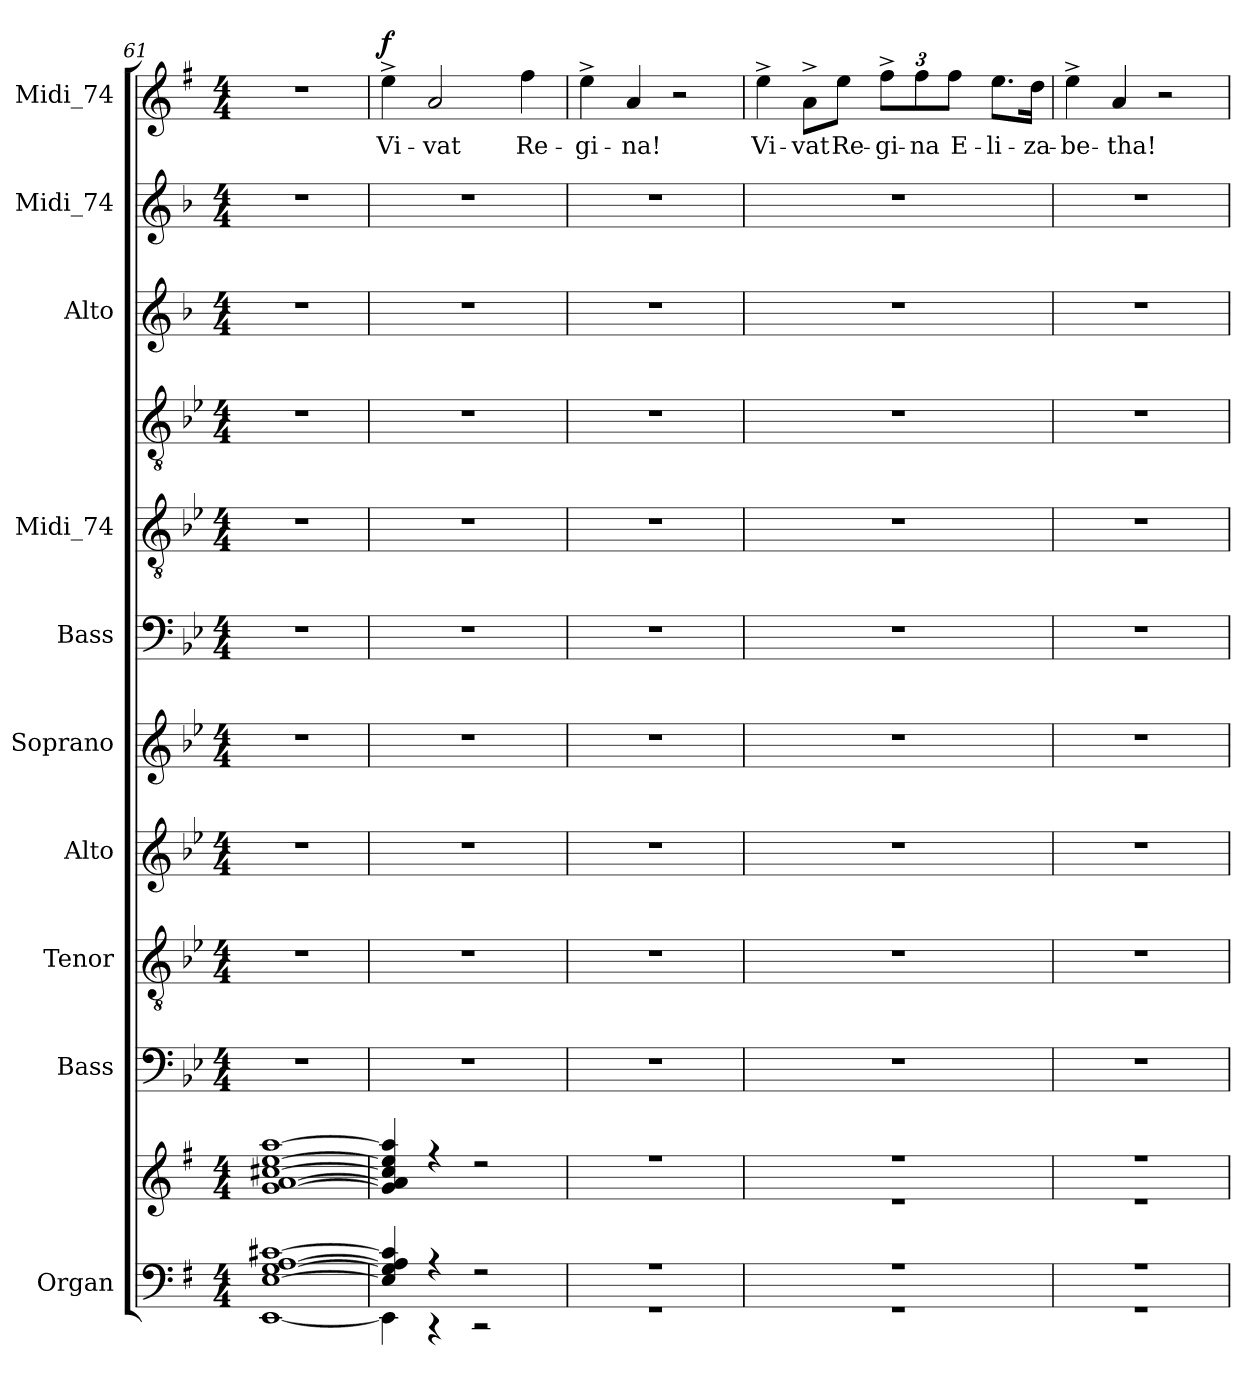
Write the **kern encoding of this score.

**kern	**kern	**kern	**kern	**kern	**kern	**kern	**kern	**kern	**kern	**kern	**kern	**text	**dynam
*part10	*part10	*part9	*part8	*part7	*part6	*part5	*part4	*part4	*part3	*part2	*part1	*part1	*part1
*staff12	*staff11	*staff10	*staff9	*staff8	*staff7	*staff6	*staff5	*staff4	*staff3	*staff2	*staff1	*staff1	*staff1
*I"Organ	*	*I"Bass	*I"Tenor	*I"Alto	*I"Soprano	*I"Bass	*I"Midi_74	*	*I"Alto	*I"Midi_74	*I"Midi_74	*	*
*	*	*I'B	*I'T	*I'A	*I'S	*I'B	*	*	*I'A	*	*	*	*
*clefF4	*clefG2	*clefF4	*clefGv2	*clefG2	*clefG2	*clefF4	*clefGv2	*clefGv2	*clefG2	*clefG2	*clefG2	*	*
*k[f#]	*k[f#]	*k[b-e-]	*k[b-e-]	*k[b-e-]	*k[b-e-]	*k[b-e-]	*k[b-e-]	*k[b-e-]	*k[b-]	*k[b-]	*k[f#]	*	*
*G:	*G:	*B-:	*B-:	*B-:	*B-:	*B-:	*B-:	*B-:	*F:	*F:	*G:	*	*
*M4/4	*M4/4	*M4/4	*M4/4	*M4/4	*M4/4	*M4/4	*M4/4	*M4/4	*M4/4	*M4/4	*M4/4	*	*
=61	=61	=61	=61	=61	=61	=61	=61	=61	=61	=61	=61	=61	=61
*^	*^	*	*	*	*	*	*	*	*	*	*	*	*
[1E/ [1G/ [1A/ [1c#X/	[1EE\	[1g [1a [1cc#X [1ee [1aa	1ryy	1r	1r	1r	1r	1r	1r	1r	1r	1r	1r	.	.
=62	=62	=62	=62	=62	=62	=62	=62	=62	=62	=62	=62	=62	=62	=62	=62
!	!	!	!	!	!	!	!	!	!	!	!	!	!	!LO:LY:b	!LO:DY:b
4E/] 4G/] 4A/] 4c#/]	4EE\]	4g] 4a] 4cc#] 4ee] 4aa]	1ryy	1r	1r	1r	1r	1r	1r	1r	1r	1r	4ee^	Vi-	f
!	!	!	!	!	!	!	!	!	!	!	!	!	!	!LO:LY:b	!
4r	4r	4r	.	.	.	.	.	.	.	.	.	.	2a	-vat	.
2r	2r	2r	.	.	.	.	.	.	.	.	.	.	.	.	.
!	!	!	!	!	!	!	!	!	!	!	!	!	!	!LO:LY:b	!
.	.	.	.	.	.	.	.	.	.	.	.	.	4ff#	Re-	.
=63	=63	=63	=63	=63	=63	=63	=63	=63	=63	=63	=63	=63	=63	=63	=63
!	!	!	!	!	!	!	!	!	!	!	!	!	!	!LO:LY:b	!
1r	1r	1r	1ryy	1r	1r	1r	1r	1r	1r	1r	1r	1r	4ee^	-gi-	.
!	!	!	!	!	!	!	!	!	!	!	!	!	!	!LO:LY:b	!
.	.	.	.	.	.	.	.	.	.	.	.	.	4a	-na!	.
.	.	.	.	.	.	.	.	.	.	.	.	.	2r	.	.
=64	=64	=64	=64	=64	=64	=64	=64	=64	=64	=64	=64	=64	=64	=64	=64
!	!	!	!	!	!	!	!	!	!	!	!	!	!	!LO:LY:b	!
1r	1r	1r	1r	1r	1r	1r	1r	1r	1r	1r	1r	1r	4ee^	Vi-	.
!	!	!	!	!	!	!	!	!	!	!	!	!	!	!LO:LY:b	!
.	.	.	.	.	.	.	.	.	.	.	.	.	8a^\L	-vat	.
!	!	!	!	!	!	!	!	!	!	!	!	!	!	!LO:LY:b	!
.	.	.	.	.	.	.	.	.	.	.	.	.	8ee\J	Re-	.
!	!	!	!	!	!	!	!	!	!	!	!	!	!	!LO:LY:b	!
.	.	.	.	.	.	.	.	.	.	.	.	.	12ff#^\L	-gi-	.
!	!	!	!	!	!	!	!	!	!	!	!	!	!	!LO:LY:b	!
.	.	.	.	.	.	.	.	.	.	.	.	.	12ff#\	-na	.
!	!	!	!	!	!	!	!	!	!	!	!	!	!	!LO:LY:b	!
.	.	.	.	.	.	.	.	.	.	.	.	.	12ff#\J	E-	.
!	!	!	!	!	!	!	!	!	!	!	!	!	!	!LO:LY:b	!
.	.	.	.	.	.	.	.	.	.	.	.	.	8.ee\L	-li-	.
!	!	!	!	!	!	!	!	!	!	!	!	!	!	!LO:LY:b	!
.	.	.	.	.	.	.	.	.	.	.	.	.	16dd\Jk	-za-	.
=65	=65	=65	=65	=65	=65	=65	=65	=65	=65	=65	=65	=65	=65	=65	=65
!	!	!	!	!	!	!	!	!	!	!	!	!	!	!LO:LY:b	!
1r	1r	1r	1r	1r	1r	1r	1r	1r	1r	1r	1r	1r	4ee^	-be-	.
!	!	!	!	!	!	!	!	!	!	!	!	!	!	!LO:LY:b	!
.	.	.	.	.	.	.	.	.	.	.	.	.	4a	-tha!	.
.	.	.	.	.	.	.	.	.	.	.	.	.	2r	.	.
*v	*v	*	*	*	*	*	*	*	*	*	*	*	*	*	*
*	*v	*v	*	*	*	*	*	*	*	*	*	*	*	*
=	=	=	=	=	=	=	=	=	=	=	=	=	=
*-	*-	*-	*-	*-	*-	*-	*-	*-	*-	*-	*-	*-	*-
